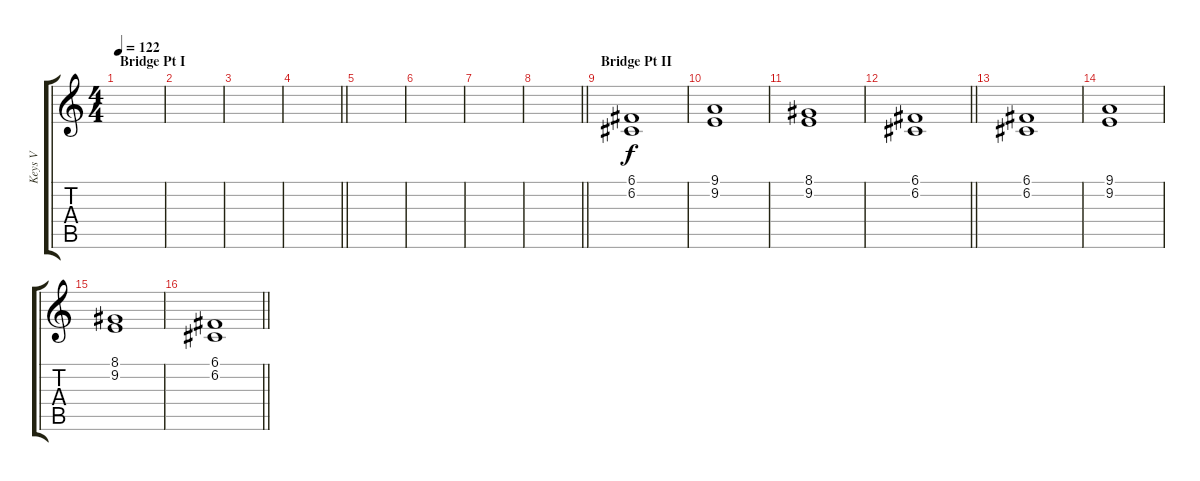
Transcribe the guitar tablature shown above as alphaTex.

\track ("Keys V" "Keys V") {instrument stringensemble1}
\staff {score tabs}
\tuning (C4 G3 Eb3 Bb2 F2 C2) {hide}
\ts (4 4)
\section ("" "Bridge Pt I")
\tempo 122
\clef g2
\ks c
|
|
|
\barLineRight lightlight
|
\section ("" "")
|
|
|
\barLineRight lightlight
|
\section ("" "Bridge Pt II")
(6.1 6.2).1{volume 10} |
(9.1 9.2).1 |
(8.1 9.2).1 |
\barLineRight lightlight
(6.1 6.2).1 |
\section ("" "")
(6.1 6.2).1 |
(9.1 9.2).1 |
(8.1 9.2).1 |
\barLineRight lightlight
(6.1 6.2).1
